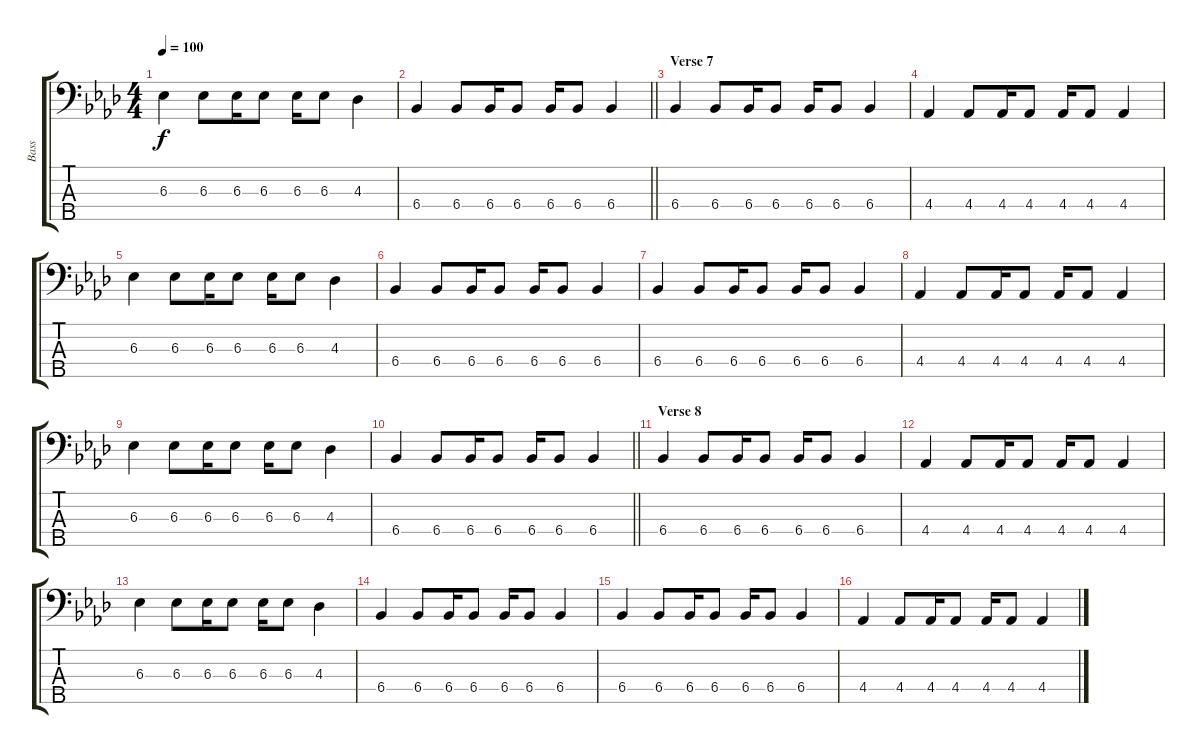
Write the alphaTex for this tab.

\track ("Bass" "Bass") {instrument electricbassfinger}
\staff {score tabs}
\tuning (G2 D2 A1 E1 B0) {hide}
\ts (4 4)
\tempo 100
\clef f4
\ks ab
6.3.4{dy f} 6.3.8 6.3.16 6.3.8 6.3.16 6.3.8 4.3.4 |
\barLineRight lightlight
6.4.4 6.4.8 6.4.16 6.4.8 6.4.16 6.4.8 6.4.4 |
\section ("" "Verse 7")
6.4.4 6.4.8 6.4.16 6.4.8 6.4.16 6.4.8 6.4.4 |
4.4.4 4.4.8 4.4.16 4.4.8 4.4.16 4.4.8 4.4.4 |
6.3.4 6.3.8 6.3.16 6.3.8 6.3.16 6.3.8 4.3.4 |
6.4.4 6.4.8 6.4.16 6.4.8 6.4.16 6.4.8 6.4.4 |
6.4.4 6.4.8 6.4.16 6.4.8 6.4.16 6.4.8 6.4.4 |
4.4.4 4.4.8 4.4.16 4.4.8 4.4.16 4.4.8 4.4.4 |
6.3.4 6.3.8 6.3.16 6.3.8 6.3.16 6.3.8 4.3.4 |
\barLineRight lightlight
6.4.4 6.4.8 6.4.16 6.4.8 6.4.16 6.4.8 6.4.4 |
\section ("" "Verse 8")
6.4.4 6.4.8 6.4.16 6.4.8 6.4.16 6.4.8 6.4.4 |
4.4.4 4.4.8 4.4.16 4.4.8 4.4.16 4.4.8 4.4.4 |
6.3.4 6.3.8 6.3.16 6.3.8 6.3.16 6.3.8 4.3.4 |
6.4.4 6.4.8 6.4.16 6.4.8 6.4.16 6.4.8 6.4.4 |
6.4.4 6.4.8 6.4.16 6.4.8 6.4.16 6.4.8 6.4.4 |
4.4.4 4.4.8 4.4.16 4.4.8 4.4.16 4.4.8 4.4.4
